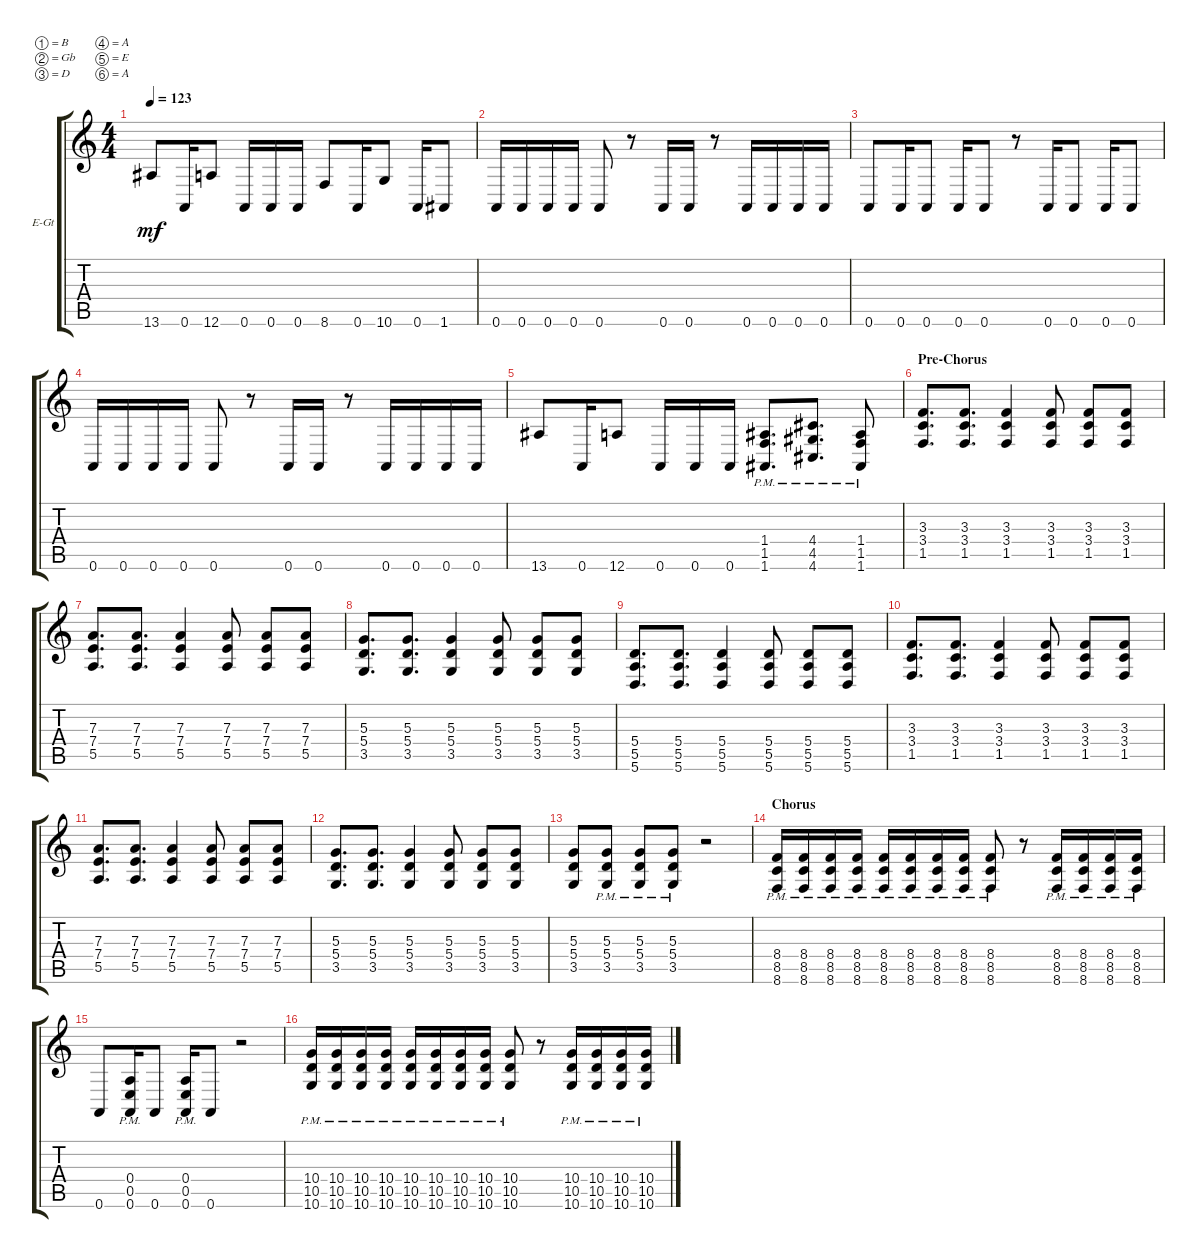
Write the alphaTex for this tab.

\bracketExtendMode groupsimilarinstruments
\firstSystemTrackNameOrientation horizontal
\otherSystemsTrackNameOrientation horizontal
\track ("Rhythm Guitar 1" "E-Gt") {instrument distortionguitar}
\staff {score tabs}
\tuning (B3 Gb3 D3 A2 E2 A1)
\ts (4 4)
\tempo 123
\clef g2
\ks aminor
13.6.8{dy mf} 0.6.16 12.6.8 0.6.16 0.6.16 0.6.16 8.6.8 0.6.16 10.6.8 0.6.16 1.6.8 |
0.6.16 0.6.16 0.6.16 0.6.16 0.6.8 r.8 0.6.16 0.6.16 r.8 0.6.16 0.6.16 0.6.16 0.6.16 |
0.6.8 0.6.16 0.6.8 0.6.16 0.6.8 r.8 0.6.16 0.6.8 0.6.16 0.6.8 |
0.6.16 0.6.16 0.6.16 0.6.16 0.6.8 r.8 0.6.16 0.6.16 r.8 0.6.16 0.6.16 0.6.16 0.6.16 |
13.6.8 0.6.16 12.6.8 0.6.16 0.6.16 0.6.16 (1.6{pm} 1.5{pm} 1.4{pm}).8{d} (4.6{pm} 4.4{pm} 4.5{pm}).8{d} (1.6{pm} 1.5{pm} 1.4{pm}).8 |
\section ("" "Pre-Chorus")
(1.5 3.4 3.3).8{d} (1.5 3.4 3.3).8{d} (1.5 3.4 3.3).4 (1.5 3.4 3.3).8 (1.5 3.4 3.3).8 (1.5 3.3 3.4).8 |
(5.5 7.4 7.3).8{d} (5.5 7.4 7.3).8{d} (5.5 7.4 7.3).4 (5.5 7.4 7.3).8 (5.5 7.4 7.3).8 (5.5 7.4 7.3).8 |
(3.5 5.4 5.3).8{d} (3.5 5.4 5.3).8{d} (3.5 5.4 5.3).4 (3.5 5.4 5.3).8 (3.5 5.4 5.3).8 (3.5 5.4 5.3).8 |
(5.6 5.5 5.4).8{d} (5.6 5.5 5.4).8{d} (5.6 5.5 5.4).4 (5.6 5.5 5.4).8 (5.6 5.5 5.4).8 (5.6 5.5 5.4).8 |
(1.5 3.4 3.3).8{d} (1.5 3.4 3.3).8{d} (1.5 3.4 3.3).4 (1.5 3.4 3.3).8 (1.5 3.4 3.3).8 (1.5 3.3 3.4).8 |
(5.5 7.4 7.3).8{d} (5.5 7.4 7.3).8{d} (5.5 7.4 7.3).4 (5.5 7.4 7.3).8 (5.5 7.4 7.3).8 (5.5 7.4 7.3).8 |
(3.5 5.4 5.3).8{d} (3.5 5.4 5.3).8{d} (3.5 5.4 5.3).4 (3.5 5.4 5.3).8 (3.5 5.4 5.3).8 (3.5 5.4 5.3).8 |
(3.5 5.4 5.3).8 (3.5{pm} 5.4{pm} 5.3{pm}).8 (3.5{pm} 5.4{pm} 5.3{pm}).8 (3.5{pm} 5.4{pm} 5.3{pm}).8 r.2 |
\section ("" "Chorus")
(8.6{pm} 8.5{pm} 8.4{pm}).16 (8.6{pm} 8.5{pm} 8.4{pm}).16 (8.6{pm} 8.5{pm} 8.4{pm}).16 (8.6{pm} 8.5{pm} 8.4{pm}).16 (8.6{pm} 8.5{pm} 8.4{pm}).16 (8.6{pm} 8.5{pm} 8.4{pm}).16 (8.6{pm} 8.5{pm} 8.4{pm}).16 (8.6{pm} 8.5{pm} 8.4{pm}).16 (8.4{pm} 8.5{pm} 8.6{pm}).8 r.8 (8.6{pm} 8.5{pm} 8.4{pm}).16 (8.6{pm} 8.5{pm} 8.4{pm}).16 (8.6{pm} 8.5{pm} 8.4{pm}).16 (8.6{pm} 8.5{pm} 8.4{pm}).16 |
0.6.8 (0.6{pm} 0.5{pm} 0.4{pm}).16 0.6.8 (0.6{pm} 0.4{pm} 0.5{pm}).16 0.6.8 r.2 |
(10.6{pm} 10.5{pm} 10.4{pm}).16 (10.6{pm} 10.5{pm} 10.4{pm}).16 (10.6{pm} 10.5{pm} 10.4{pm}).16 (10.6{pm} 10.5{pm} 10.4{pm}).16 (10.6{pm} 10.5{pm} 10.4{pm}).16 (10.6{pm} 10.5{pm} 10.4{pm}).16 (10.6{pm} 10.5{pm} 10.4{pm}).16 (10.6{pm} 10.5{pm} 10.4{pm}).16 (10.4{pm} 10.5{pm} 10.6{pm}).8 r.8 (10.6{pm} 10.5{pm} 10.4{pm}).16 (10.6{pm} 10.5{pm} 10.4{pm}).16 (10.6{pm} 10.5{pm} 10.4{pm}).16 (10.6{pm} 10.5{pm} 10.4{pm}).16
